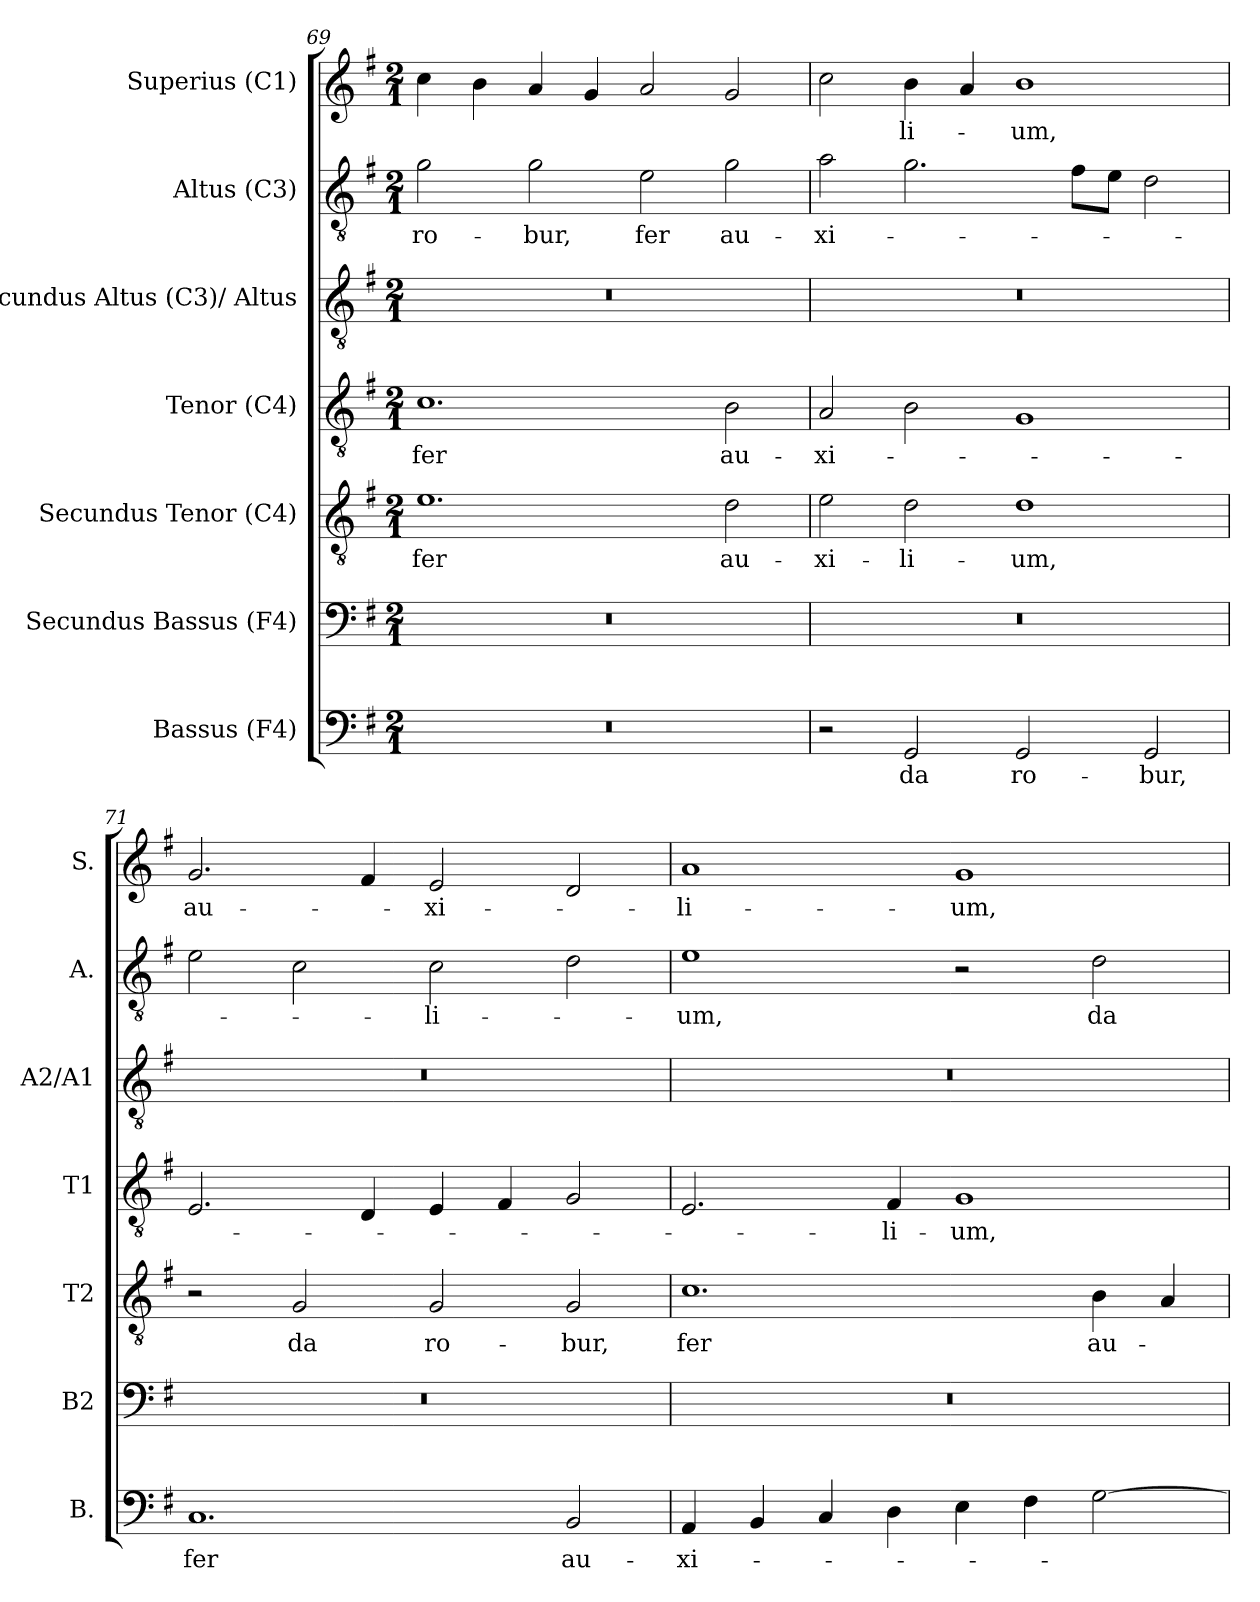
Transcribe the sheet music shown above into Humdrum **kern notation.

**kern	**text	**kern	**kern	**text	**kern	**text	**kern	**kern	**text	**kern	**text
*part7	*part7	*part6	*part5	*part5	*part4	*part4	*part3	*part2	*part2	*part1	*part1
*staff7	*staff7	*staff6	*staff5	*staff5	*staff4	*staff4	*staff3	*staff2	*staff2	*staff1	*staff1
*I"Bassus (F4)	*	*I"Secundus Bassus (F4)	*I"Secundus Tenor (C4)	*	*I"Tenor (C4)	*	*I"Secundus Altus (C3)/ Altus	*I"Altus (C3)	*	*I"Superius (C1)	*
*I'B.	*	*I'B2	*I'T2	*	*I'T1	*	*I'A2/A1	*I'A.	*	*I'S.	*
*clefF4	*	*clefF4	*clefGv2	*	*clefGv2	*	*clefGv2	*clefGv2	*	*clefG2	*
*	*	*	*	*	*ITrd7c12	*	*	*	*	*	*
*k[f#]	*	*k[f#]	*k[f#]	*	*k[f#]	*	*k[f#]	*k[f#]	*	*k[f#]	*
*G:	*	*G:	*G:	*	*G:	*	*G:	*G:	*	*G:	*
*M2/1	*	*M2/1	*M2/1	*	*M2/1	*	*M2/1	*M2/1	*	*M2/1	*
=69	=69	=69	=69	=69	=69	=69	=69	=69	=69	=69	=69
!LO:N:vis=1	!	!LO:N:vis=1	!	!	!	!	!	!	!	!	!
!	!	!	!	!LO:LY:b:color=#000000	!	!	!	!	!	!	!
!	!	!	!	!	!	!LO:LY:b:color=#000000	!LO:N:vis=1	!	!	!	!
!	!	!	!	!	!	!	!	!	!LO:LY:b:color=#000000	!	!
0r	.	0r	1.ei	fer	1.Ci	fer	0r	2gi\	ro-	4cci\	.
.	.	.	.	.	.	.	.	.	.	4bi\	.
!	!	!	!	!	!	!	!	!	!LO:LY:b:color=#000000	!	!
.	.	.	.	.	.	.	.	2gi\	-bur,	4ai/	.
.	.	.	.	.	.	.	.	.	.	4gi/	.
!	!	!	!	!	!	!	!	!	!LO:LY:b:color=#000000	!	!
.	.	.	.	.	.	.	.	2ei\	fer	2ai/	.
!	!	!	!	!LO:LY:b:color=#000000	!	!	!	!	!	!	!
!	!	!	!	!	!	!LO:LY:b:color=#000000	!	!	!	!	!
!	!	!	!	!	!	!	!	!	!LO:LY:b:color=#000000	!	!
.	.	.	2di\	au-	2BBi\	au-	.	2gi\	au-	2gi/	.
=70	=70	=70	=70	=70	=70	=70	=70	=70	=70	=70	=70
!	!	!LO:N:vis=1	!	!	!	!	!	!	!	!	!
!	!	!	!	!LO:LY:b:color=#000000	!	!	!	!	!	!	!
!	!	!	!	!	!	!LO:LY:b:color=#000000	!LO:N:vis=1	!	!	!	!
!	!	!	!	!	!	!	!	!	!LO:LY:b:color=#000000	!	!
2r	.	0r	2ei\	-xi-	2AAi/	-xi-	0r	2ai\	-xi-	2cci\	.
!	!LO:LY:b:color=#000000	!	!	!	!	!	!	!	!	!	!
!	!	!	!	!LO:LY:b:color=#000000	!	!	!	!	!	!	!
!	!	!	!	!	!	!	!	!	!	!	!LO:LY:b:color=#000000
2GGi/	da	.	2di\	-li-	2BBi\	.	.	2.gi\	.	4bi\	-li-
.	.	.	.	.	.	.	.	.	.	4ai/	.
!	!LO:LY:b:color=#000000	!	!	!	!	!	!	!	!	!	!
!	!	!	!	!LO:LY:b:color=#000000	!	!	!	!	!	!	!
!	!	!	!	!	!	!	!	!	!	!	!LO:LY:b:color=#000000
2GGi/	ro-	.	1di	-um,	1GGi	.	.	.	.	1bi	-um,
.	.	.	.	.	.	.	.	8f#i\L	.	.	.
.	.	.	.	.	.	.	.	8ei\J	.	.	.
!	!LO:LY:b:color=#000000	!	!	!	!	!	!	!	!	!	!
2GGi/	-bur,	.	.	.	.	.	.	2di\	.	.	.
=71	=71	=71	=71	=71	=71	=71	=71	=71	=71	=71	=71
!	!LO:LY:b:color=#000000	!LO:N:vis=1	!	!	!	!	!LO:N:vis=1	!	!	!	!
!	!	!	!	!	!	!	!	!	!	!	!LO:LY:b:color=#000000
1.Ci	fer	0r	2r	.	2.EEi/	.	0r	2ei\	.	2.gi/	au-
!	!	!	!	!LO:LY:b:color=#000000	!	!	!	!	!	!	!
.	.	.	2Gi/	da	.	.	.	2ci\	.	.	.
.	.	.	.	.	4DDi/	.	.	.	.	4f#i/	.
!	!	!	!	!LO:LY:b:color=#000000	!	!	!	!	!	!	!
!	!	!	!	!	!	!	!	!	!LO:LY:b:color=#000000	!	!
!	!	!	!	!	!	!	!	!	!	!	!LO:LY:b:color=#000000
.	.	.	2Gi/	ro-	4EEi/	.	.	2ci\	-li-	2ei/	-xi-
.	.	.	.	.	4FF#i/	.	.	.	.	.	.
!	!LO:LY:b:color=#000000	!	!	!	!	!	!	!	!	!	!
!	!	!	!	!LO:LY:b:color=#000000	!	!	!	!	!	!	!
2BBi/	au-	.	2Gi/	-bur,	2GGi/	.	.	2di\	.	2di/	.
!!LO:PB:g=z
=72	=72	=72	=72	=72	=72	=72	=72	=72	=72	=72	=72
!	!LO:LY:b:color=#000000	!LO:N:vis=1	!	!	!	!	!	!	!	!	!
!	!	!	!	!LO:LY:b:color=#000000	!	!	!LO:N:vis=1	!	!	!	!
!	!	!	!	!	!	!	!	!	!LO:LY:b:color=#000000	!	!
!	!	!	!	!	!	!	!	!	!	!	!LO:LY:b:color=#000000
4AAi/	-xi-	0r	1.ci	fer	2.EEi/	.	0r	1ei	-um,	1ai	-li-
4BBi/	.	.	.	.	.	.	.	.	.	.	.
4Ci/	.	.	.	.	.	.	.	.	.	.	.
!	!	!	!	!	!	!LO:LY:b:color=#000000	!	!	!	!	!
4Di\	.	.	.	.	4FF#i/	-li-	.	.	.	.	.
!	!	!	!	!	!	!LO:LY:b:color=#000000	!	!	!	!	!
!	!	!	!	!	!	!	!	!	!	!	!LO:LY:b:color=#000000
4Ei\	.	.	.	.	1GGi	-um,	.	2r	.	1gi	-um,
4F#i\	.	.	.	.	.	.	.	.	.	.	.
!	!	!	!	!LO:LY:b:color=#000000	!	!	!	!	!	!	!
!	!	!	!	!	!	!	!	!	!LO:LY:b:color=#000000	!	!
[2Gi\	.	.	4Bi\	au-	.	.	.	2di\	da	.	.
.	.	.	4Ai/	.	.	.	.	.	.	.	.
=	=	=	=	=	=	=	=	=	=	=	=
*-	*-	*-	*-	*-	*-	*-	*-	*-	*-	*-	*-
